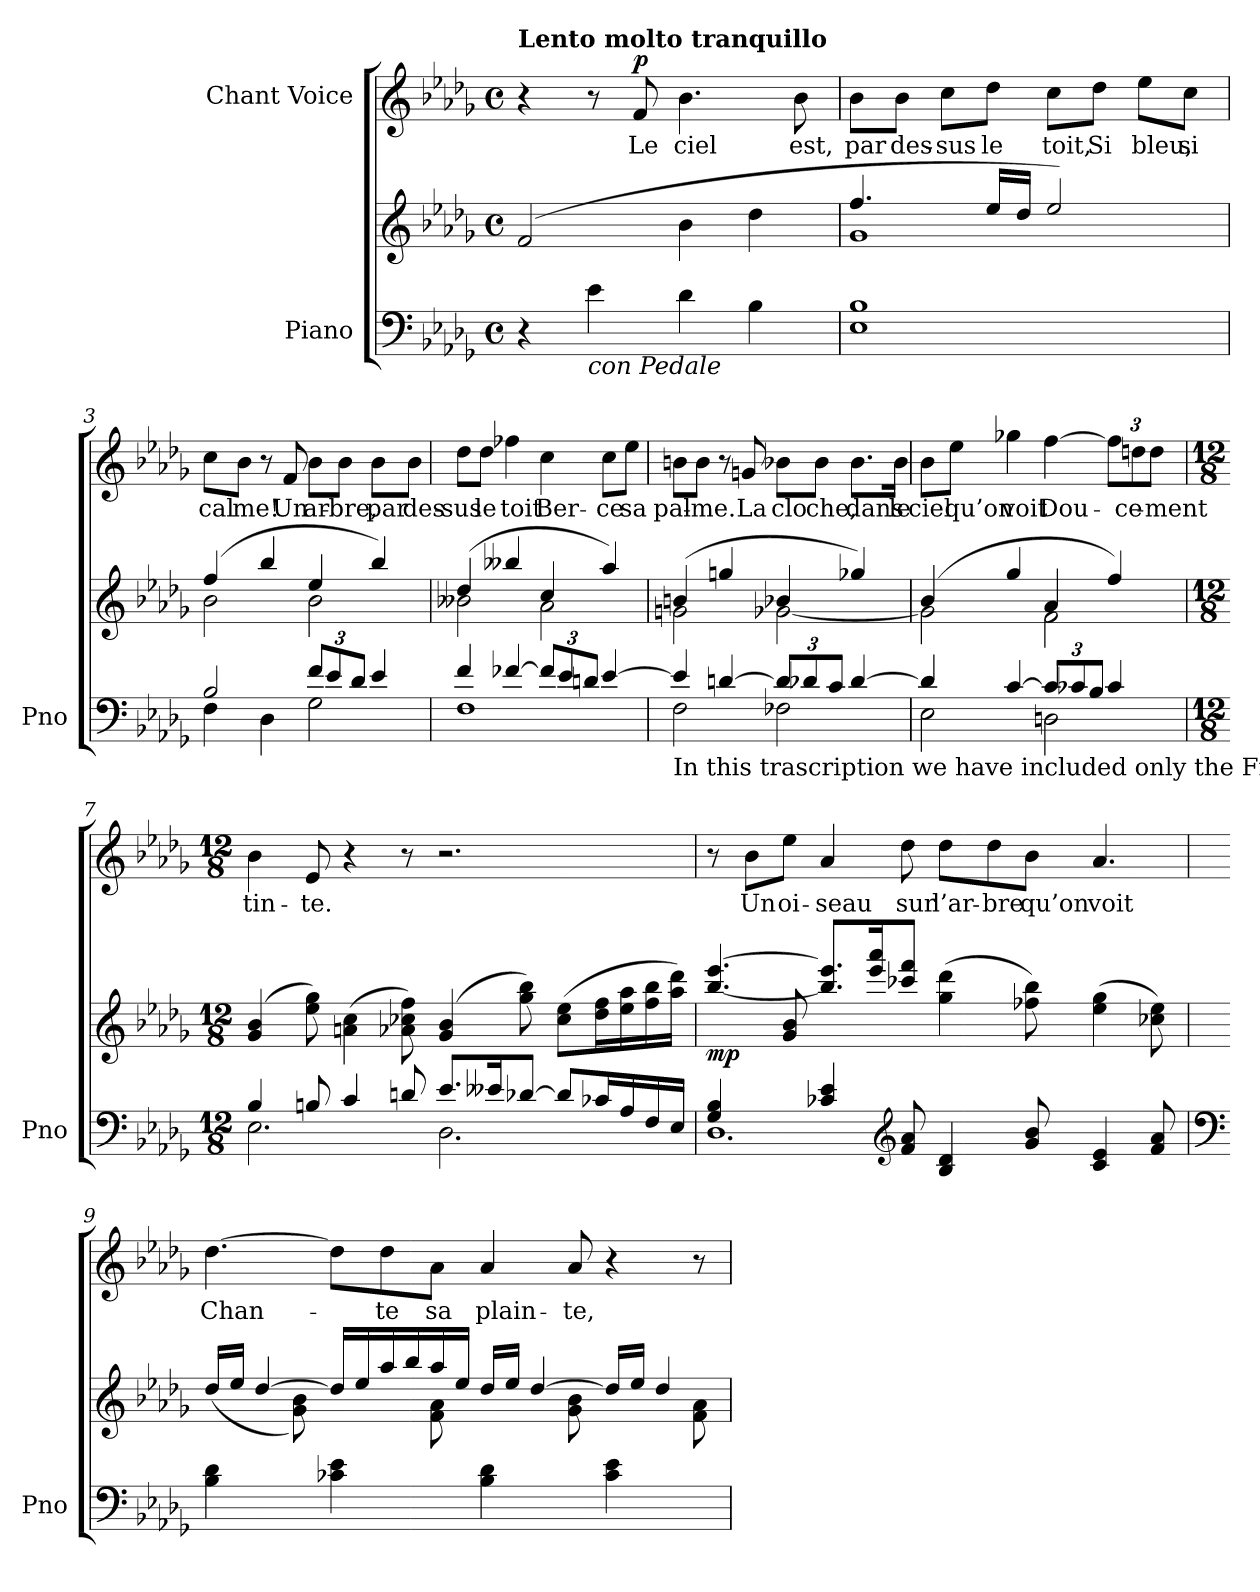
**kern	**kern	**dynam	**kern	**text	**dynam
*part2	*part2	*part2	*part1	*part1	*part1
*staff3	*staff2	*staff2/3	*staff1	*staff1	*staff1
*I"Piano	*	*	*I"Chant                                  Voice	*	*
*I'Pno	*	*	*	*	*
*clefF4	*clefG2	*	*clefG2	*	*
*k[b-e-a-d-g-]	*k[b-e-a-d-g-]	*	*k[b-e-a-d-g-]	*	*
*M4/4	*M4/4	*	*M4/4	*	*
*met(c)	*met(c)	*	*met(c)	*	*
=1	=1	=1	=1	=1	=1
!	!	!	!LO:TX:a:B:t=Lento molto tranquillo	!	!
!	!	!LO:DY:b	!	!	!
!	!	!LO:DY:n=1:b	!	!	!
4r	(2f/	pp other-dynamics	4r	.	.
!LO:TX:b:i:t=con Pedale	!	!	!	!	!
4e-\	.	.	8r	.	.
!	!	!	!	!LO:LY:b	!LO:DY:a
.	.	.	8f/	Le	p
!	!	!	!	!LO:LY:b	!
4d-\	4b-\	.	4.b-\	ciel	.
4B-\	4dd-\	.	.	.	.
!	!	!	!	!LO:LY:b	!
.	.	.	8b-\	est,	.
=2	=2	=2	=2	=2	=2
*	*^	*	*	*	*
!	!	!	!	!	!LO:LY:b	!
1E- 1B-	4.ff/	1g-	.	8b-\L	par	.
!	!	!	!	!	!LO:LY:b	!
.	.	.	.	8b-\J	des-	.
!	!	!	!	!	!LO:LY:b	!
.	.	.	.	8cc\L	-sus	.
!	!	!	!	!	!LO:LY:b	!
.	16ee-/LL	.	.	8dd-\J	le	.
.	16dd-/JJ	.	.	.	.	.
!	!	!	!	!	!LO:LY:b	!
.	2ee-/)	.	.	8cc\L	toit,	.
!	!	!	!	!	!LO:LY:b	!
.	.	.	.	8dd-\J	Si	.
!	!	!	!	!	!LO:LY:b	!
.	.	.	.	8ee-\L	bleu,	.
!	!	!	!	!	!LO:LY:b	!
.	.	.	.	8cc\J	si	.
!!LO:LB:g=z
=3	=3	=3	=3	=3	=3	=3
*^	*	*	*	*	*	*
!	!	!	!	!	!	!LO:LY:b	!
2B-/	4F\	(4ff/	2b-\	.	8cc\L	cal-	.
!	!	!	!	!	!	!LO:LY:b	!
.	.	.	.	.	8b-\J	-me!	.
.	4D-\	4bb-/	.	.	8r	.	.
!	!	!	!	!	!	!LO:LY:b	!
.	.	.	.	.	8f/	Un	.
*Xbrackettup	*	*	*	*	*	*	*
!	!	!	!	!	!	!LO:LY:b	!
12f/L	2G-\	4ee-/	2b-\	.	8b-\L	ar-	.
12e-/	.	.	.	.	.	.	.
!	!	!	!	!	!	!LO:LY:b	!
.	.	.	.	.	8b-\J	-bre,	.
12d-/J	.	.	.	.	.	.	.
!	!	!	!	!	!	!LO:LY:b	!
4e-/	.	4bb-/)	.	.	8b-\L	par-	.
!	!	!	!	!	!	!LO:LY:b	!
.	.	.	.	.	8b-\J	-des-	.
=4	=4	=4	=4	=4	=4	=4	=4
!	!	!	!	!	!	!LO:LY:b	!
4f/	1F	(4dd-/	2b--X\	.	8dd-\L	-sus	.
!	!	!	!	!	!	!LO:LY:b	!
.	.	.	.	.	8dd-\J	le	.
!	!	!	!	!	!	!LO:LY:b	!
[4f-X/	.	4bb--X/	.	.	4ff-X\	toit	.
!	!	!	!	!	!	!LO:LY:b	!
12f-/L]	.	4cc/	2a-\	.	4cc\	Ber-	.
12e-/	.	.	.	.	.	.	.
12dn/J	.	.	.	.	.	.	.
!	!	!	!	!	!	!LO:LY:b	!
[4e-/	.	4aa-/)	.	.	8cc\L	-ce	.
!	!	!	!	!	!	!LO:LY:b	!
.	.	.	.	.	8ee-\J	sa	.
!!LO:LB:g=z
=5	=5	=5	=5	=5	=5	=5	=5
!LO:TX:b:t=In this trascription we have included only the French lyrics by Paul Verlaine, because the German text by Gerhard Tischer (1877 - 1959) is still under copyright.	!	!	!	!	!	!	!
!	!	!	!	!	!	!LO:LY:b	!
4e-/]	2F\	(4bn/	2gn\	.	8bn\L	pal-	.
!	!	!	!	!	!	!LO:LY:b	!
.	.	.	.	.	8b\J	-me.	.
[4dn/	.	4ggn/	.	.	8r	.	.
!	!	!	!	!	!	!LO:LY:b	!
.	.	.	.	.	8gn/	La	.
!	!	!	!	!	!	!LO:LY:b	!
12d/L]	2F-X\	4b-X/	[2g-X\	.	8b-X\L	clo-	.
12d-X/	.	.	.	.	.	.	.
!	!	!	!	!	!	!LO:LY:b	!
.	.	.	.	.	8b-\J	-che,	.
12c/J	.	.	.	.	.	.	.
!	!	!	!	!	!	!LO:LY:b	!
[4d-/	.	4gg-X/)	.	.	8.b-\L	dans	.
!	!	!	!	!	!	!LO:LY:b	!
.	.	.	.	.	16b-\Jk	le	.
=6	=6	=6	=6	=6	=6	=6	=6
!	!	!	!	!	!	!LO:LY:b	!
4d-/]	2E-\	(4b-/	2g-\]	.	8b-\L	ciel	.
!	!	!	!	!	!	!LO:LY:b	!
.	.	.	.	.	8ee-\J	qu’on	.
!	!	!	!	!	!	!LO:LY:b	!
[4c/	.	4gg-/	.	.	4gg-X\	voit	.
!	!	!	!	!	!	!LO:LY:b	!
12c/L]	2Dn\	4a-/	2f\	.	[4ff\	Dou-	.
12c-X/	.	.	.	.	.	.	.
12B-/J	.	.	.	.	.	.	.
4c-/	.	4ff/)	.	.	12ff\L]	.	.
!	!	!	!	!	!	!LO:LY:b	!
.	.	.	.	.	12ddn\	-ce-	.
!	!	!	!	!	!	!LO:LY:b	!
.	.	.	.	.	12dd\J	-ment	.
*	*	*v	*v	*	*	*	*
!!LO:PB:g=z
=7	=7	=7	=7	=7	=7	=7
*M12/8	*	*M12/8	*	*M12/8	*	*
!	!	!	!	!	!LO:LY:b	!
4B-/	2.E-\	(4g-/ 4b-/	.	4b-\	tin-	.
!	!	!	!	!	!LO:LY:b	!
8Bn/	.	8ee-\ 8gg-\)	.	8e-/	-te.	.
4c/	.	(4an\ 4cc\	.	4r	.	.
8dn/	.	8a-X\ 8cc-X\ 8ff\)	.	8r	.	.
8.e-/L	2.D-\	(4g-/ 4b-/	.	2.r	.	.
16e--X/K	.	.	.	.	.	.
[8d-X/J	.	8gg-\ 8bb-\)	.	.	.	.
8d-/L]	.	(8cc-\ 8ee-\L	.	.	.	.
16c-X/L	.	16dd-\ 16ff\L	.	.	.	.
16A-/	.	16ee-\ 16aa-\	.	.	.	.
16F/	.	16ff\ 16bb-\	.	.	.	.
16E-/JJ	.	16aa-\ 16ddd-\JJ)	.	.	.	.
=8	=8	=8	=8	=8	=8	=8
*	*	*^	*	*	*	*
!	!	!	!	!LO:DY:b	!	!	!
(4G-/ 4B-/	1.D-	[>4.bb-/ [4.eee-/	4ryy	mp	8r	.	.
!	!	!	!	!	!	!LO:LY:b	!
.	.	.	.	.	8b-\L	Un	.
!	!	!	!	!	!	!LO:LY:b	!
8ryy	.	.	8g-/ 8b-/)	.	8ee-\J	oi-	.
!	!	!	!	!	!	!LO:LY:b	!
4c-X/ 4e-/	.	8.bb-/] 8.eee-/]L	1ryy	.	4a-/	-seau	.
.	.	16eee-/ 16aaa-/K	.	.	.	.	.
*clefG2	*	*	*	*	*	*	*
!	!	!	!	!	!	!LO:LY:b	!
8f/ 8a-/	.	8ccc-X/ 8fff/J	.	.	8dd-\	sur	.
!	!	!	!	!	!	!LO:LY:b	!
4B-/ 4d-/	.	(4gg-\ 4ddd-\	.	.	8dd-\L	l’ar-	.
!	!	!	!	!	!	!LO:LY:b	!
.	.	.	.	.	8dd-\	-bre	.
!	!	!	!	!	!	!LO:LY:b	!
8g-/ 8b-/	.	8ff-X\ 8bb-\)	.	.	8b-\J	qu’on	.
!	!	!	!	!	!	!LO:LY:b	!
4c-j/ 4e-/	.	(4ee-\ 4gg-\	.	.	4.a-/	voit	.
8f/ 8a-/	.	8cc-X\ 8ee-\)	8ryy	.	.	.	.
*v	*v	*	*	*	*	*	*
!!LO:LB:g=z
=9	=9	=9	=9	=9	=9	=9
*clefF4	*	*	*	*	*	*
!	!	!	!	!	!LO:LY:b	!
(4B-\ 4d-\	(>16dd-/LL	4ryy	.	[4.dd-\	Chan-	.
.	16ee-/JJ	.	.	.	.	.
.	[>4dd-/	.	.	.	.	.
8ryy	.	8g-\ 8b-\)	.	.	.	.
(4c-X\ 4e-\	16dd-/LL]	4ryy	.	8dd-\L]	.	.
.	16ee-/	.	.	.	.	.
!	!	!	!	!	!LO:LY:b	!
.	16aa-/	.	.	8dd-\	-te	.
.	16bb-/	.	.	.	.	.
!	!	!	!	!	!LO:LY:b	!
8ryy	16aa-/	8f\ 8a-\)	.	8a-\J	sa	.
.	16ee-/JJ	.	.	.	.	.
!	!	!	!	!	!LO:LY:b	!
(4B-\ 4d-\	16dd-/LL	4ryy	.	4a-/	plain-	.
.	16ee-/JJ	.	.	.	.	.
.	[>4dd-/	.	.	.	.	.
!	!	!	!	!	!LO:LY:b	!
8ryy	.	8g-\ 8b-\)	.	8a-/	-te,	.
(4c-\ 4e-\	16dd-/LL]	4ryy	.	4r	.	.
.	16ee-/JJ	.	.	.	.	.
.	4dd-/)	.	.	.	.	.
8ryy	.	8f\ 8a-\)	.	8r	.	.
*	*v	*v	*	*	*	*
=	=	=	=	=	=
*-	*-	*-	*-	*-	*-
